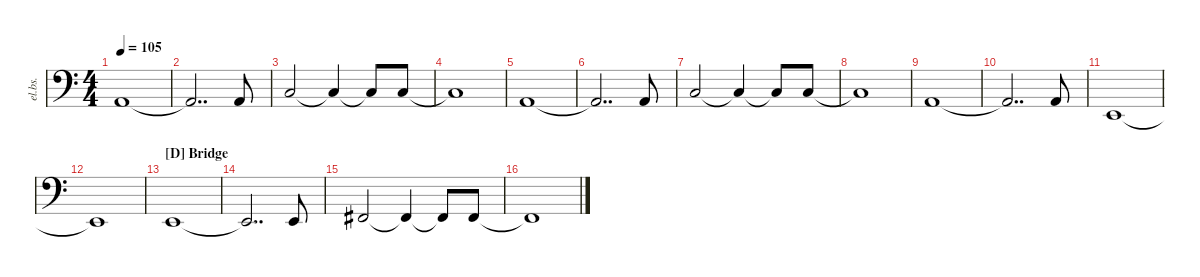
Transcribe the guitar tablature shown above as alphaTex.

\defaultSystemsLayout 4
\hideDynamics
\bracketExtendMode nobrackets
\otherSystemsTrackNameOrientation horizontal
\track ("Electric Bass" "el.bs.") {instrument electricbassfinger}
\staff {score}
\tuning (G2 D2 A1 E1)
\ts (4 4)
\tempo 105
\clef f4
\ks c
5.4.1{dy f beam Up} |
5.4{t}.2{dd dy mf beam Up} 5.4.8{dy f beam Up} |
8.4.2{beam Up} 8.4{t}.4{beam Up} 8.4{t}.8{beam Up} 8.4.8{beam Up} |
8.4{t}.1{beam Up} |
5.4.1{beam Up} |
5.4{t}.2{dd dy mf beam Up} 5.4.8{dy f beam Up} |
8.4.2{beam Up} 8.4{t}.4{beam Up} 8.4{t}.8{beam Up} 8.4.8{beam Up} |
8.4{t}.1{beam Up} |
5.4.1{beam Up} |
5.4{t}.2{dd dy mf beam Up} 5.4.8{dy f beam Up} |
0.4.1{beam Up} |
0.4{t}.1{beam Up} |
\section ("D" "Bridge")
0.4.1{beam Up} |
0.4{t}.2{dd dy mf beam Up} 0.4.8{dy f beam Up} |
2.4{acc #}.2{beam Up} 2.4{t acc #}.4{beam Up} 2.4{t acc #}.8{beam Up} 2.4{acc #}.8{beam Up} |
2.4{t acc #}.1{beam Up}
